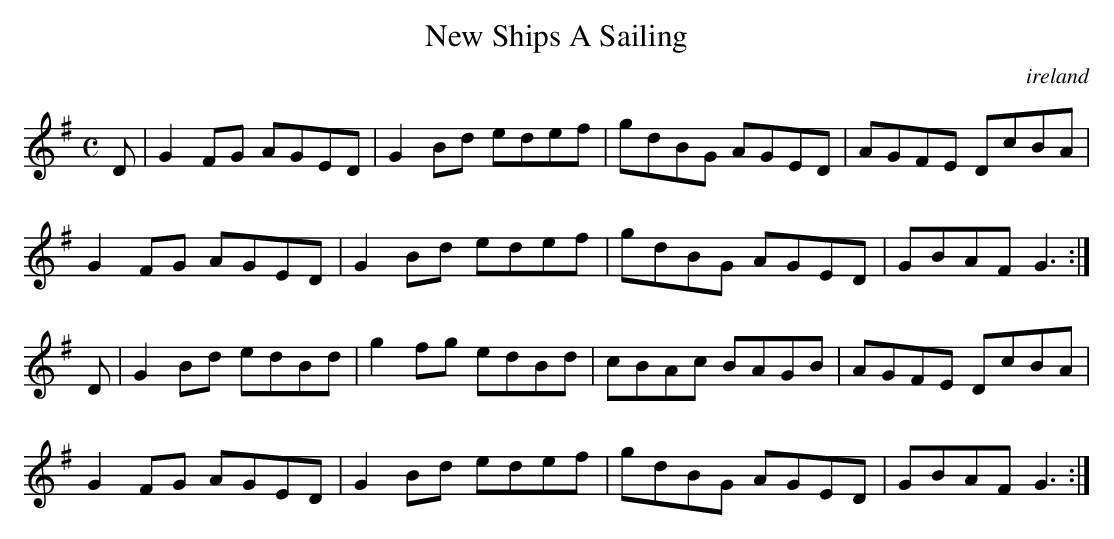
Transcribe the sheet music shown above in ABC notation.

X:1
T:New Ships A Sailing
O:ireland
M:C
L:1/8
K:G Major
D|G2FG AGED|G2Bd edef|gdBG AGED|AGFE DcBA|!
G2FG AGED|G2Bd edef|gdBG AGED|GBAF G3:|!
D|G2Bd edBd|g2fg edBd|cBAc BAGB|AGFE DcBA|!
G2FG AGED|G2Bd edef|gdBG AGED|GBAF G3:|!
